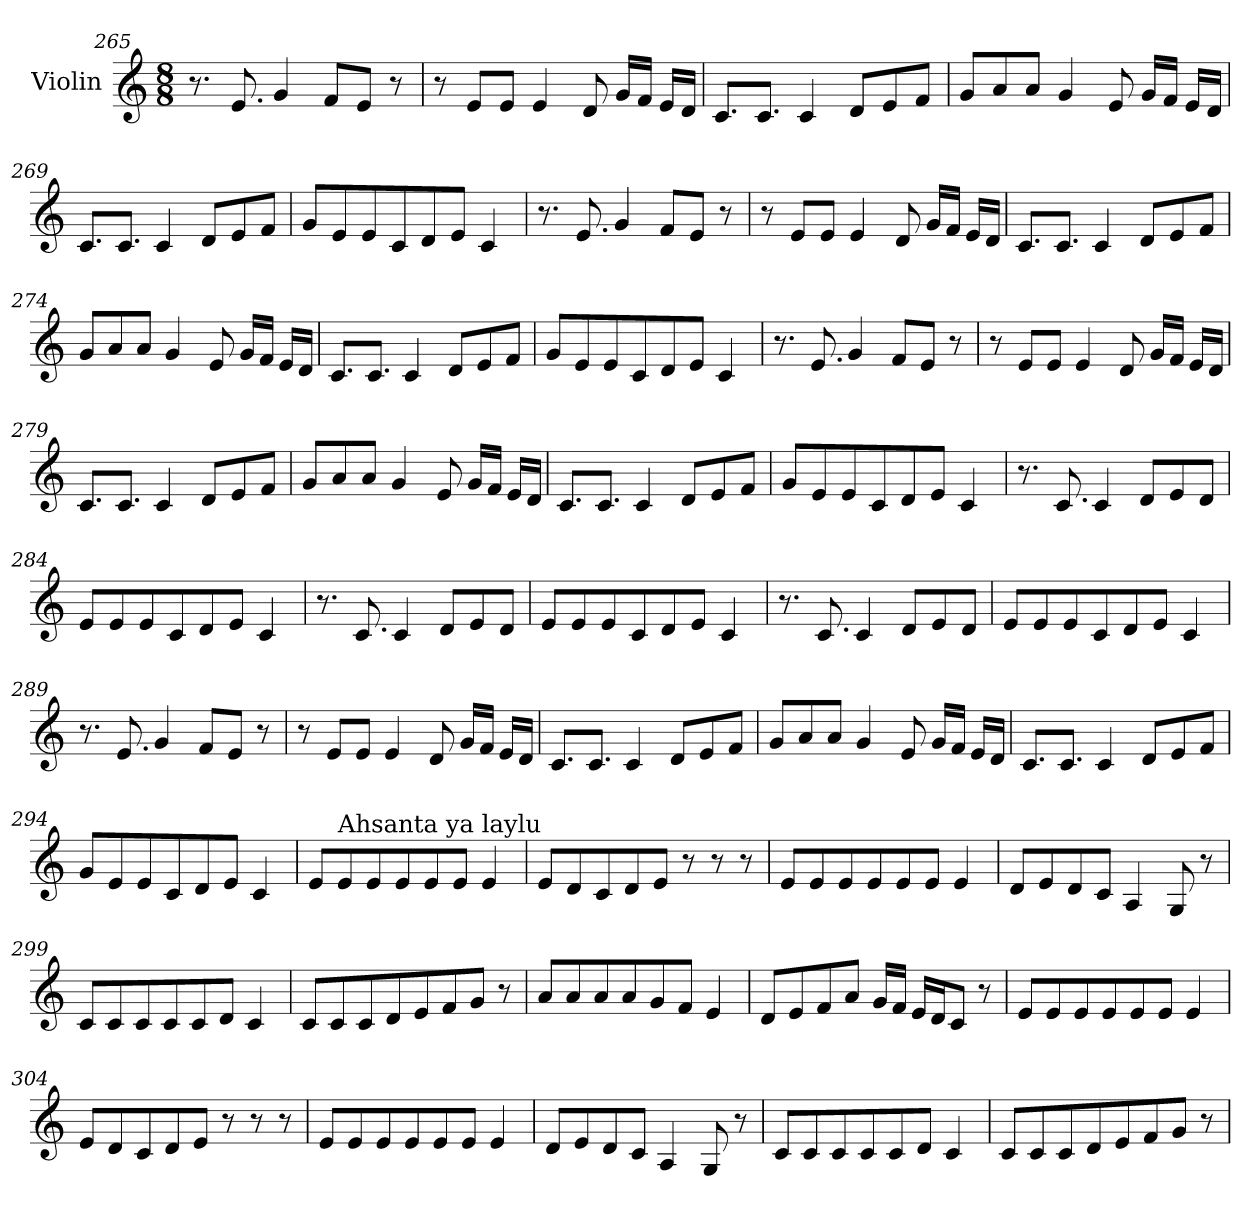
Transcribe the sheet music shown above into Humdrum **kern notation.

**kern
*part1
*staff1
*I"Violin
!!LO:PB:g=z
*clefG2
*k[]
*C:
*M8/8
=265
8.r
8.e/
4g/
8f/L
8e/J
8r
!!LO:PB:g=z
=266
8r
8e/L
8e/J
4e/
8d/
16g/LL
16f/JJ
16e/LL
16d/JJ
=267
8.c/L
8.c/J
4c/
8d/L
8e/
8f/J
=268
8g/L
8a/
8a/J
4g/
8e/
16g/LL
16f/JJ
16e/LL
16d/JJ
!!LO:PB:g=z
=269
8.c/L
8.c/J
4c/
8d/L
8e/
8f/J
!!LO:PB:g=z
=270
8g/L
8e/
8e/
8c/
8d/
8e/J
4c/
=271
8.r
8.e/
4g/
8f/L
8e/J
8r
=272
8r
8e/L
8e/J
4e/
8d/
16g/LL
16f/JJ
16e/LL
16d/JJ
!!LO:PB:g=z
=273
8.c/L
8.c/J
4c/
8d/L
8e/
8f/J
=274
8g/L
8a/
8a/J
4g/
8e/
16g/LL
16f/JJ
16e/LL
16d/JJ
=275
8.c/L
8.c/J
4c/
8d/L
8e/
8f/J
=276
8g/L
8e/
8e/
8c/
8d/
8e/J
4c/
!!LO:PB:g=z
=277
8.r
8.e/
4g/
8f/L
8e/J
8r
!!LO:PB:g=z
=278
8r
8e/L
8e/J
4e/
8d/
16g/LL
16f/JJ
16e/LL
16d/JJ
=279
8.c/L
8.c/J
4c/
8d/L
8e/
8f/J
=280
8g/L
8a/
8a/J
4g/
8e/
16g/LL
16f/JJ
16e/LL
16d/JJ
!!LO:PB:g=z
=281
8.c/L
8.c/J
4c/
8d/L
8e/
8f/J
!!LO:PB:g=z
=282
8g/L
8e/
8e/
8c/
8d/
8e/J
4c/
=283
8.r
8.c/
4c/
8d/L
8e/
8d/J
=284
8e/L
8e/
8e/
8c/
8d/
8e/J
4c/
!!LO:PB:g=z
=285
8.r
8.c/
4c/
8d/L
8e/
8d/J
!!LO:PB:g=z
=286
8e/L
8e/
8e/
8c/
8d/
8e/J
4c/
=287
8.r
8.c/
4c/
8d/L
8e/
8d/J
=288
8e/L
8e/
8e/
8c/
8d/
8e/J
4c/
!!LO:PB:g=z
=289
8.r
8.e/
4g/
8f/L
8e/J
8r
!!LO:PB:g=z
=290
8r
8e/L
8e/J
4e/
8d/
16g/LL
16f/JJ
16e/LL
16d/JJ
=291
8.c/L
8.c/J
4c/
8d/L
8e/
8f/J
=292
8g/L
8a/
8a/J
4g/
8e/
16g/LL
16f/JJ
16e/LL
16d/JJ
!!LO:PB:g=z
=293
8.c/L
8.c/J
4c/
8d/L
8e/
8f/J
!!LO:PB:g=z
=294
8g/L
8e/
8e/
8c/
8d/
8e/J
4c/
=295
*MM100
8e/L
!LO:TX:a:t=Ahsanta ya laylu
8e/
8e/
8e/
8e/
8e/J
4e/
=296
8e/L
8d/
8c/
8d/
8e/J
8r
8r
8r
!!LO:PB:g=z
=297
8e/L
8e/
8e/
8e/
8e/
8e/J
4e/
!!LO:PB:g=z
=298
8d/L
8e/
8d/
8c/J
4A/
8G/
8r
=299
8c/L
8c/
8c/
8c/
8c/
8d/J
4c/
=300
8c/L
8c/
8c/
8d/
8e/
8f/
8g/J
8r
!!LO:PB:g=z
=301
8a/L
8a/
8a/
8a/
8g/
8f/J
4e/
!!LO:PB:g=z
=302
8d/L
8e/
8f/
8a/J
16g/LL
16f/JJ
16e/LL
16d/J
8c/J
8r
=303
8e/L
8e/
8e/
8e/
8e/
8e/J
4e/
=304
8e/L
8d/
8c/
8d/
8e/J
8r
8r
8r
!!LO:PB:g=z
=305
8e/L
8e/
8e/
8e/
8e/
8e/J
4e/
=306
8d/L
8e/
8d/
8c/J
4A/
8G/
8r
=307
8c/L
8c/
8c/
8c/
8c/
8d/J
4c/
!!LO:PB:g=z
=308
8c/L
8c/
8c/
8d/
8e/
8f/
8g/J
8r
=
*-
